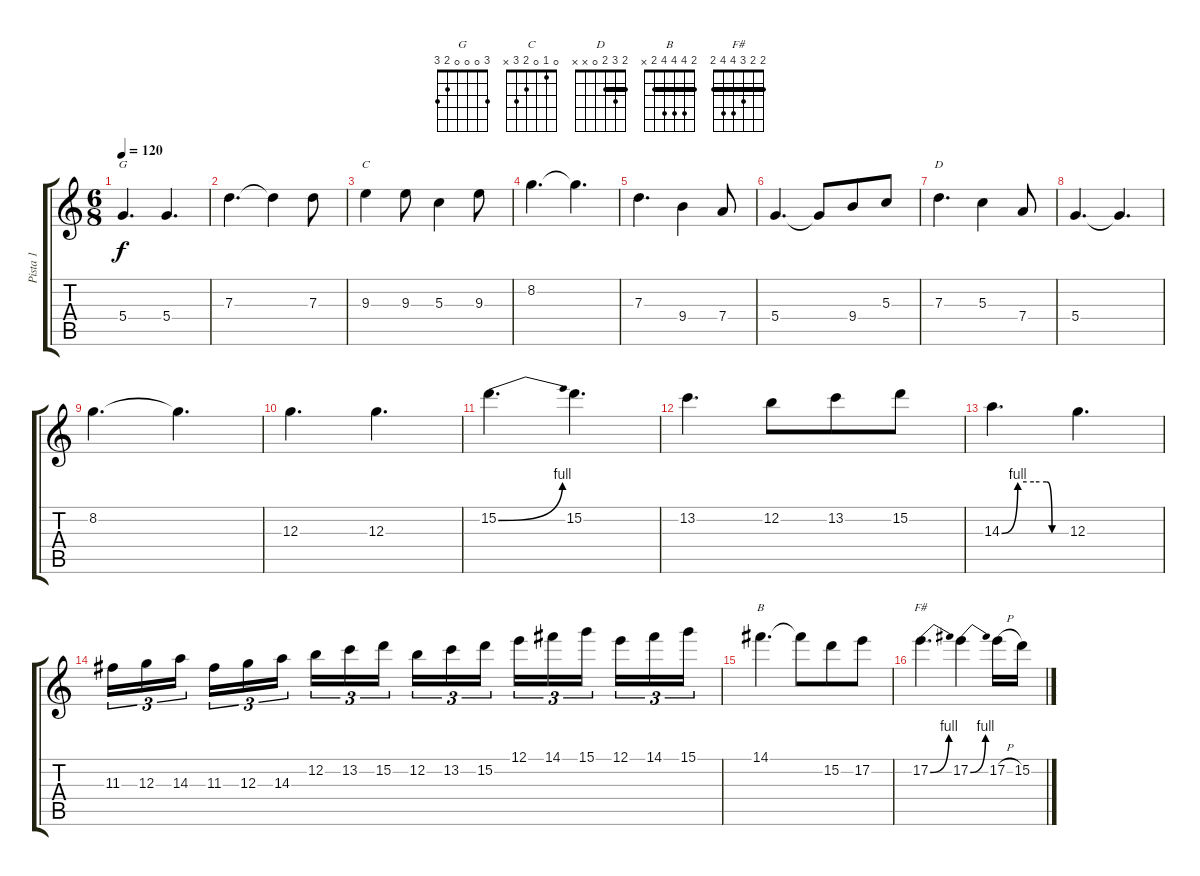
\track ("Pista 1" "Pista 1") {instrument acousticguitarnylon}
\staff {score tabs}
\tuning (E4 B3 G3 D3 A2 E2) {hide}
\chord ("G" 3 0 0 0 2 3)
\chord ("C" 0 1 0 2 3 x)
\chord ("D" 2 3 2 0 x x) {barre 2}
\chord ("B" 2 4 4 4 2 x) {barre 2}
\chord ("F#" 2 2 3 4 4 2) {barre 2}
\ts (6 8)
\tempo 120
\clef g2
\ks c
5.4.4{d ch "G" dy f instrument acousticguitarnylon} 5.4.4{d} |
7.3.4{d} 7.3{t}.4 7.3.8 |
9.3.4{ch "C"} 9.3.8 5.3.4 9.3.8 |
8.2.4{d} 8.2{t}.4{d} |
7.3.4{d} 9.4.4 7.4.8 |
5.4.4{d} 5.4{t}.8 9.4.8 5.3.8 |
7.3.4{d ch "D"} 5.3.4 7.4.8 |
5.4.4{d} 5.4{t}.4{d} |
8.2.4{d} 8.2{t}.4{d} |
12.3.4{d} 12.3.4{d} |
15.2{be (bend 0 0 60 4)}.4{d} 15.2.4{d} |
13.2.4{d} 12.2.8 13.2.8 15.2.8 |
14.3{be (custom 0 0 15 4 30 4 42 4 47 0 60 0)}.4{d} 12.3.4{d} |
11.3.16{tu (3 2)} 12.3.16{tu (3 2)} 14.3.16{tu (3 2) beam splitsecondary} 11.3.16{tu (3 2)} 12.3.16{tu (3 2)} 14.3.16{tu (3 2) beam splitsecondary} 12.2.16{tu (3 2)} 13.2.16{tu (3 2)} 15.2.16{tu (3 2)} 12.2.16{tu (3 2)} 13.2.16{tu (3 2)} 15.2.16{tu (3 2) beam splitsecondary} 12.1.16{tu (3 2)} 14.1.16{tu (3 2)} 15.1.16{tu (3 2) beam splitsecondary} 12.1.16{tu (3 2)} 14.1.16{tu (3 2)} 15.1.16{tu (3 2)} |
14.1.4{d ch "B"} 14.1{t}.8 15.2.8 17.2.8 |
17.2{be (bend 0 0 60 4)}.4{d ch "F#"} 17.2{be (bend 0 0 60 4)}.4 17.2{h}.16 15.2.16
